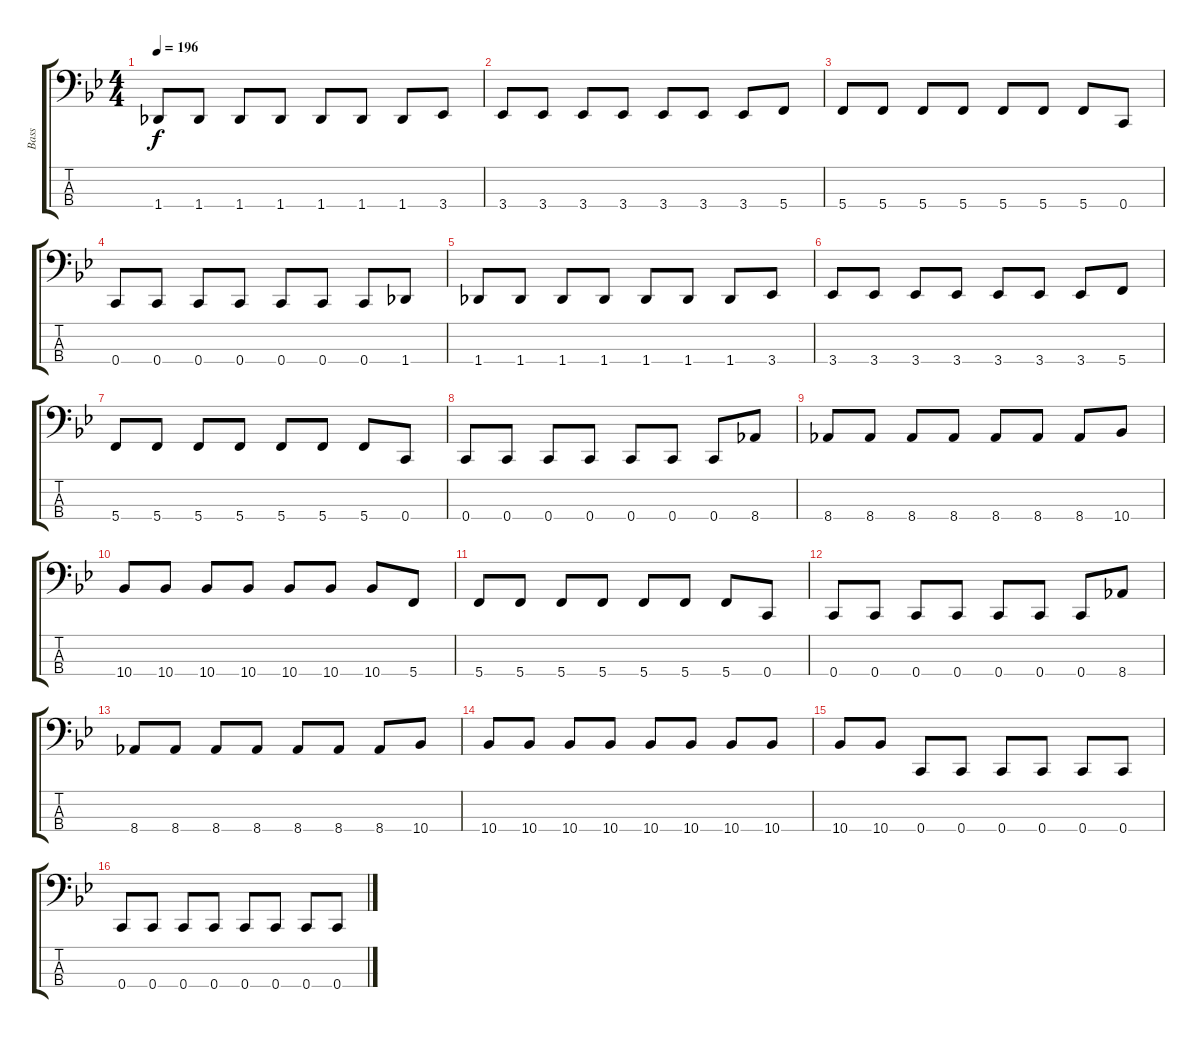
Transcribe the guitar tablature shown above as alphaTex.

\track ("Bass" "Bass") {instrument electricbasspick}
\staff {score tabs}
\tuning (F2 C2 G1 C1) {hide}
\ts (4 4)
\tempo 196
\clef f4
\ks bb
1.4.8{dy f} 1.4.8 1.4.8 1.4.8 1.4.8 1.4.8 1.4.8 3.4.8 |
3.4.8 3.4.8 3.4.8 3.4.8 3.4.8 3.4.8 3.4.8 5.4.8 |
5.4.8 5.4.8 5.4.8 5.4.8 5.4.8 5.4.8 5.4.8 0.4.8 |
0.4.8 0.4.8 0.4.8 0.4.8 0.4.8 0.4.8 0.4.8 1.4.8 |
1.4.8 1.4.8 1.4.8 1.4.8 1.4.8 1.4.8 1.4.8 3.4.8 |
3.4.8 3.4.8 3.4.8 3.4.8 3.4.8 3.4.8 3.4.8 5.4.8 |
5.4.8 5.4.8 5.4.8 5.4.8 5.4.8 5.4.8 5.4.8 0.4.8 |
0.4.8 0.4.8 0.4.8 0.4.8 0.4.8 0.4.8 0.4.8 8.4.8 |
8.4.8 8.4.8 8.4.8 8.4.8 8.4.8 8.4.8 8.4.8 10.4.8 |
10.4.8 10.4.8 10.4.8 10.4.8 10.4.8 10.4.8 10.4.8 5.4.8 |
5.4.8 5.4.8 5.4.8 5.4.8 5.4.8 5.4.8 5.4.8 0.4.8 |
0.4.8 0.4.8 0.4.8 0.4.8 0.4.8 0.4.8 0.4.8 8.4.8 |
8.4.8 8.4.8 8.4.8 8.4.8 8.4.8 8.4.8 8.4.8 10.4.8 |
10.4.8 10.4.8 10.4.8 10.4.8 10.4.8 10.4.8 10.4.8 10.4.8 |
10.4.8 10.4.8 0.4.8 0.4.8 0.4.8 0.4.8 0.4.8 0.4.8 |
0.4.8 0.4.8 0.4.8 0.4.8 0.4.8 0.4.8 0.4.8 0.4.8
